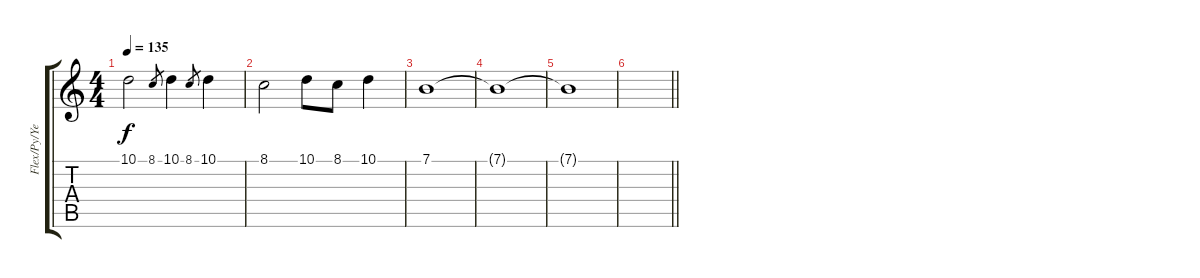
\track ("Flex/Py/Yellow" "Flex/Py/Ye") {instrument bagpipe}
\staff {score tabs}
\tuning (E4 B3 G3 D3 A2 E2) {hide}
\ts (4 4)
\tempo 135
\clef g2
\ks c
10.1.2{dy f} 8.1.8{gr} 10.1.4 8.1.8{gr} 10.1.4 |
8.1.2 10.1.8 8.1.8 10.1.4 |
7.1.1 |
7.1{t}.1 |
7.1{t}.1 |
\barLineRight lightlight
